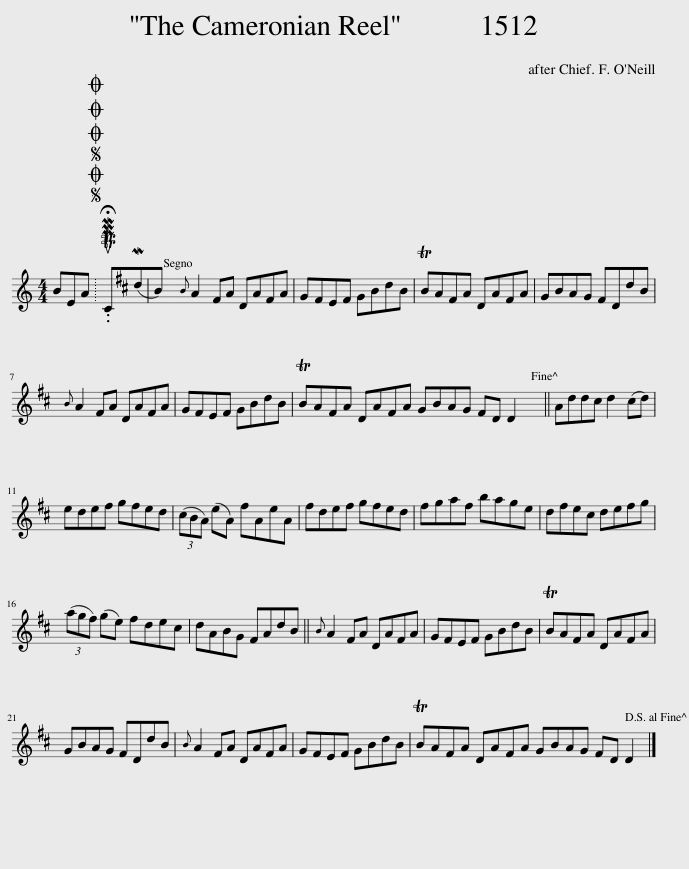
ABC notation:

X:1
L:1/8
M:4/4
I:linebreak $
K:C
V:1 treble
V:1
 BEA |SOSOOO .!fermata!PMTuC(MdB) |{B} A2 ^FA DAFA | G^FEF GBdB | TBA^FA DAFA | %5
 GBAG ^FDdB |${B} A2 ^FA DAFA | G^FEF GBdB | TBA^FA DAFA GBAG FD D2 || Add^c d2 (cd) |$ %10
 ede^f gfed | (3(^cBA) (eA) ^fAeA | ^fdef gfed | ^fgaf bage | d^fe^c defg |$ %15
 (3(ag^f) (ge) fde^c | dABG ^FAdB ||{B} A2 ^FA DAFA | G^FEF GBdB | TBA^FA DAFA |$ %20
 GBAG ^FDdB |{B} A2 ^FA DAFA | G^FEF GBdB | TBA^FA DAFA GBAG FD D2 |] %24
